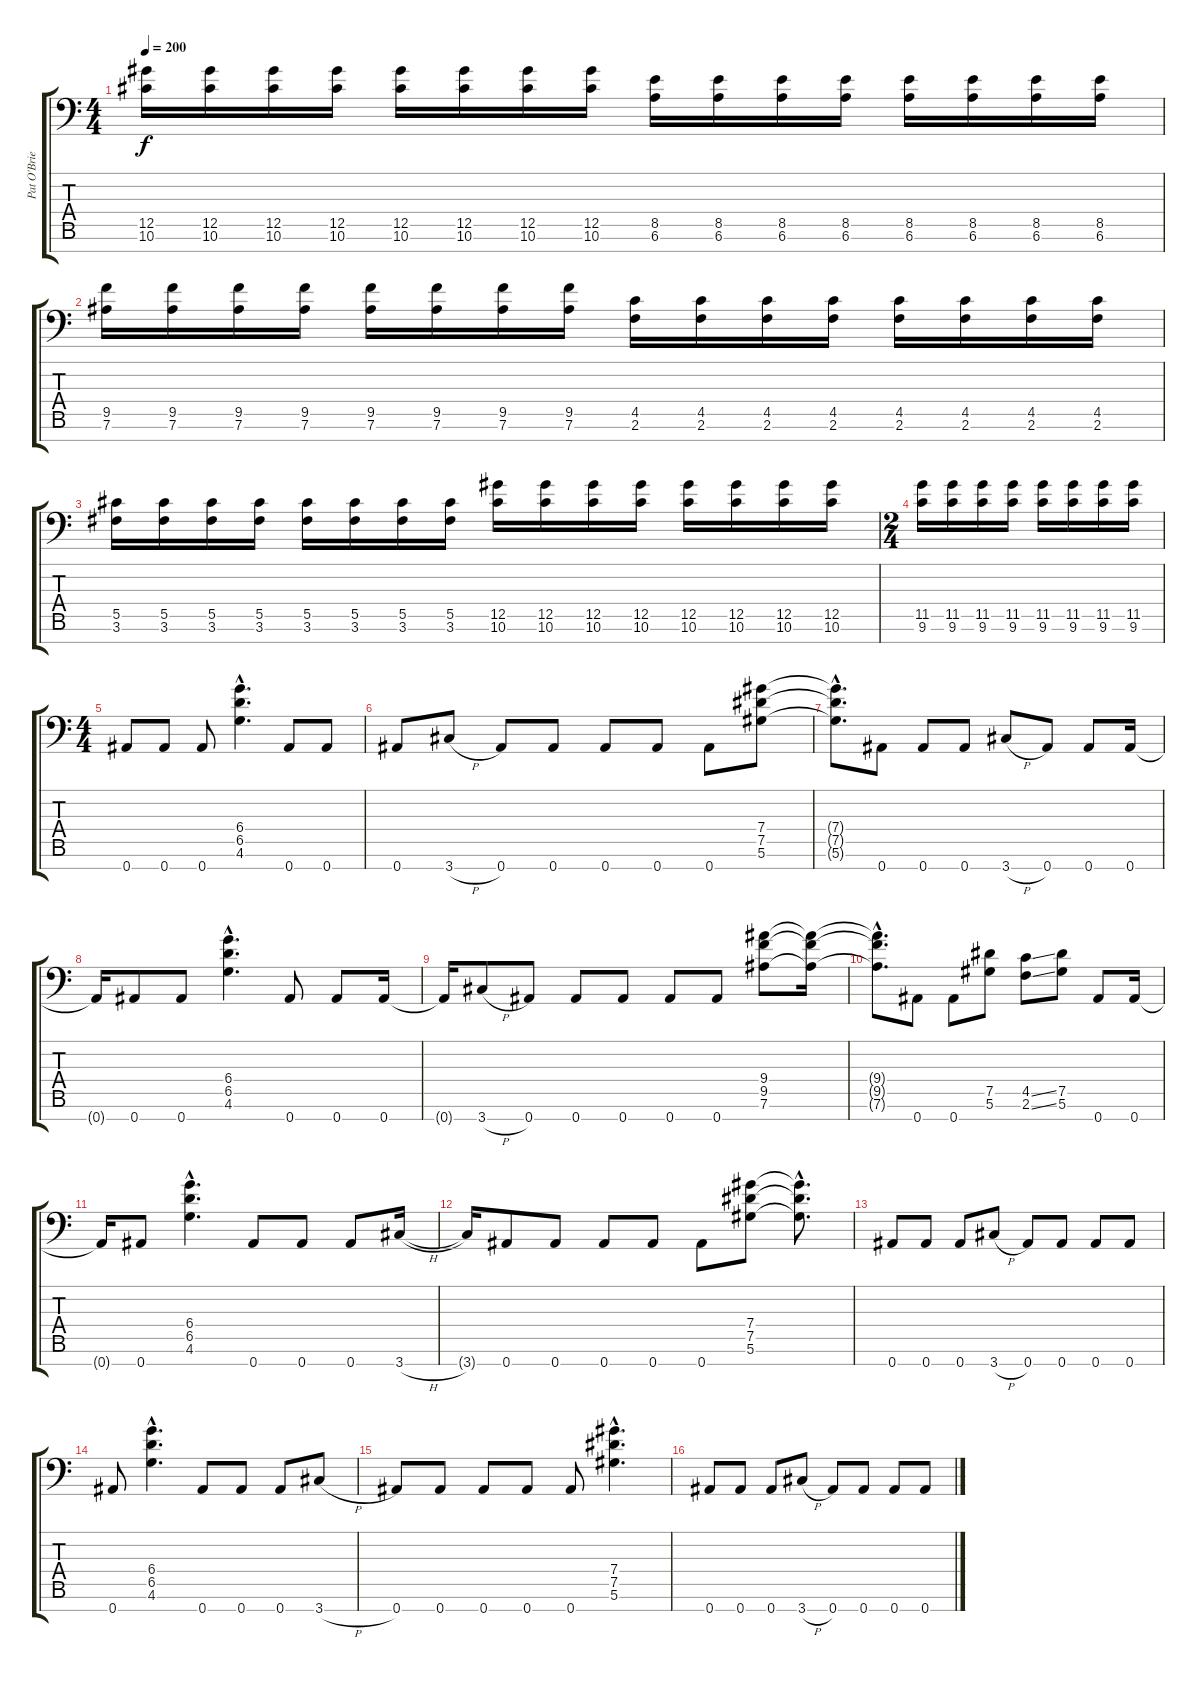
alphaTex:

\track ("Pat O'Brien" "Pat O'Brie") {instrument distortionguitar}
\staff {score tabs}
\tuning (Eb4 Bb3 Gb3 Db3 Ab2 Eb2 Bb1) {hide}
\ts (4 4)
\tempo 200
\clef f4
\ks c
(12.5 10.6).16{dy f} (12.5 10.6).16 (12.5 10.6).16 (12.5 10.6).16 (12.5 10.6).16 (12.5 10.6).16 (12.5 10.6).16 (12.5 10.6).16 (8.5 6.6).16 (8.5 6.6).16 (8.5 6.6).16 (8.5 6.6).16 (8.5 6.6).16 (8.5 6.6).16 (8.5 6.6).16 (8.5 6.6).16 |
(9.5 7.6).16 (9.5 7.6).16 (9.5 7.6).16 (9.5 7.6).16 (9.5 7.6).16 (9.5 7.6).16 (9.5 7.6).16 (9.5 7.6).16 (4.5 2.6).16 (4.5 2.6).16 (4.5 2.6).16 (4.5 2.6).16 (4.5 2.6).16 (4.5 2.6).16 (4.5 2.6).16 (4.5 2.6).16 |
(5.5 3.6).16 (5.5 3.6).16 (5.5 3.6).16 (5.5 3.6).16 (5.5 3.6).16 (5.5 3.6).16 (5.5 3.6).16 (5.5 3.6).16 (12.5 10.6).16 (12.5 10.6).16 (12.5 10.6).16 (12.5 10.6).16 (12.5 10.6).16 (12.5 10.6).16 (12.5 10.6).16 (12.5 10.6).16 |
\ts (2 4)
(11.5 9.6).16 (11.5 9.6).16 (11.5 9.6).16 (11.5 9.6).16 (11.5 9.6).16 (11.5 9.6).16 (11.5 9.6).16 (11.5 9.6).16 |
\ts (4 4)
0.7.8 0.7.8 0.7.8 (6.4{hac} 6.5{hac} 4.6{hac}).4{d} 0.7.8 0.7.8 |
0.7.8 3.7{h}.8 0.7.8 0.7.8 0.7.8 0.7.8 0.7.8 (7.4 7.5 5.6).8 |
(7.4{hac t} 7.5{hac t} 5.6{hac t}).8{d} 0.7.8 0.7.8 0.7.8 3.7{h}.8 0.7.8 0.7.8 0.7.16 |
0.7{t}.16 0.7.8 0.7.8 (6.4{hac} 6.5{hac} 4.6{hac}).4{d} 0.7.8 0.7.8 0.7.16 |
0.7{t}.16 3.7{h}.8 0.7.8 0.7.8 0.7.8 0.7.8 0.7.8 (9.4 9.5 7.6).8 (9.4{t} 9.5{t} 7.6{t}).16 |
(9.4{hac t} 9.5{hac t} 7.6{hac t}).8{d} 0.7.8 0.7.8 (7.5 5.6).8 (4.5{ss} 2.6{ss}).8 (7.5 5.6).8 0.7.8 0.7.16 |
0.7{t}.16 0.7.8 (6.4{hac} 6.5{hac} 4.6{hac}).4{d} 0.7.8 0.7.8 0.7.8 3.7{h}.16 |
3.7{t}.16 0.7.8 0.7.8 0.7.8 0.7.8 0.7.8 (7.4 7.5 5.6).8 (7.4{hac t} 7.5{hac t} 5.6{hac t}).8{d} |
0.7.8 0.7.8 0.7.8 3.7{h}.8 0.7.8 0.7.8 0.7.8 0.7.8 |
0.7.8 (6.4{hac} 6.5{hac} 4.6{hac}).4{d} 0.7.8 0.7.8 0.7.8 3.7{h}.8 |
0.7.8 0.7.8 0.7.8 0.7.8 0.7.8 (7.4{hac} 7.5{hac} 5.6{hac}).4{d} |
0.7.8 0.7.8 0.7.8 3.7{h}.8 0.7.8 0.7.8 0.7.8 0.7.8
